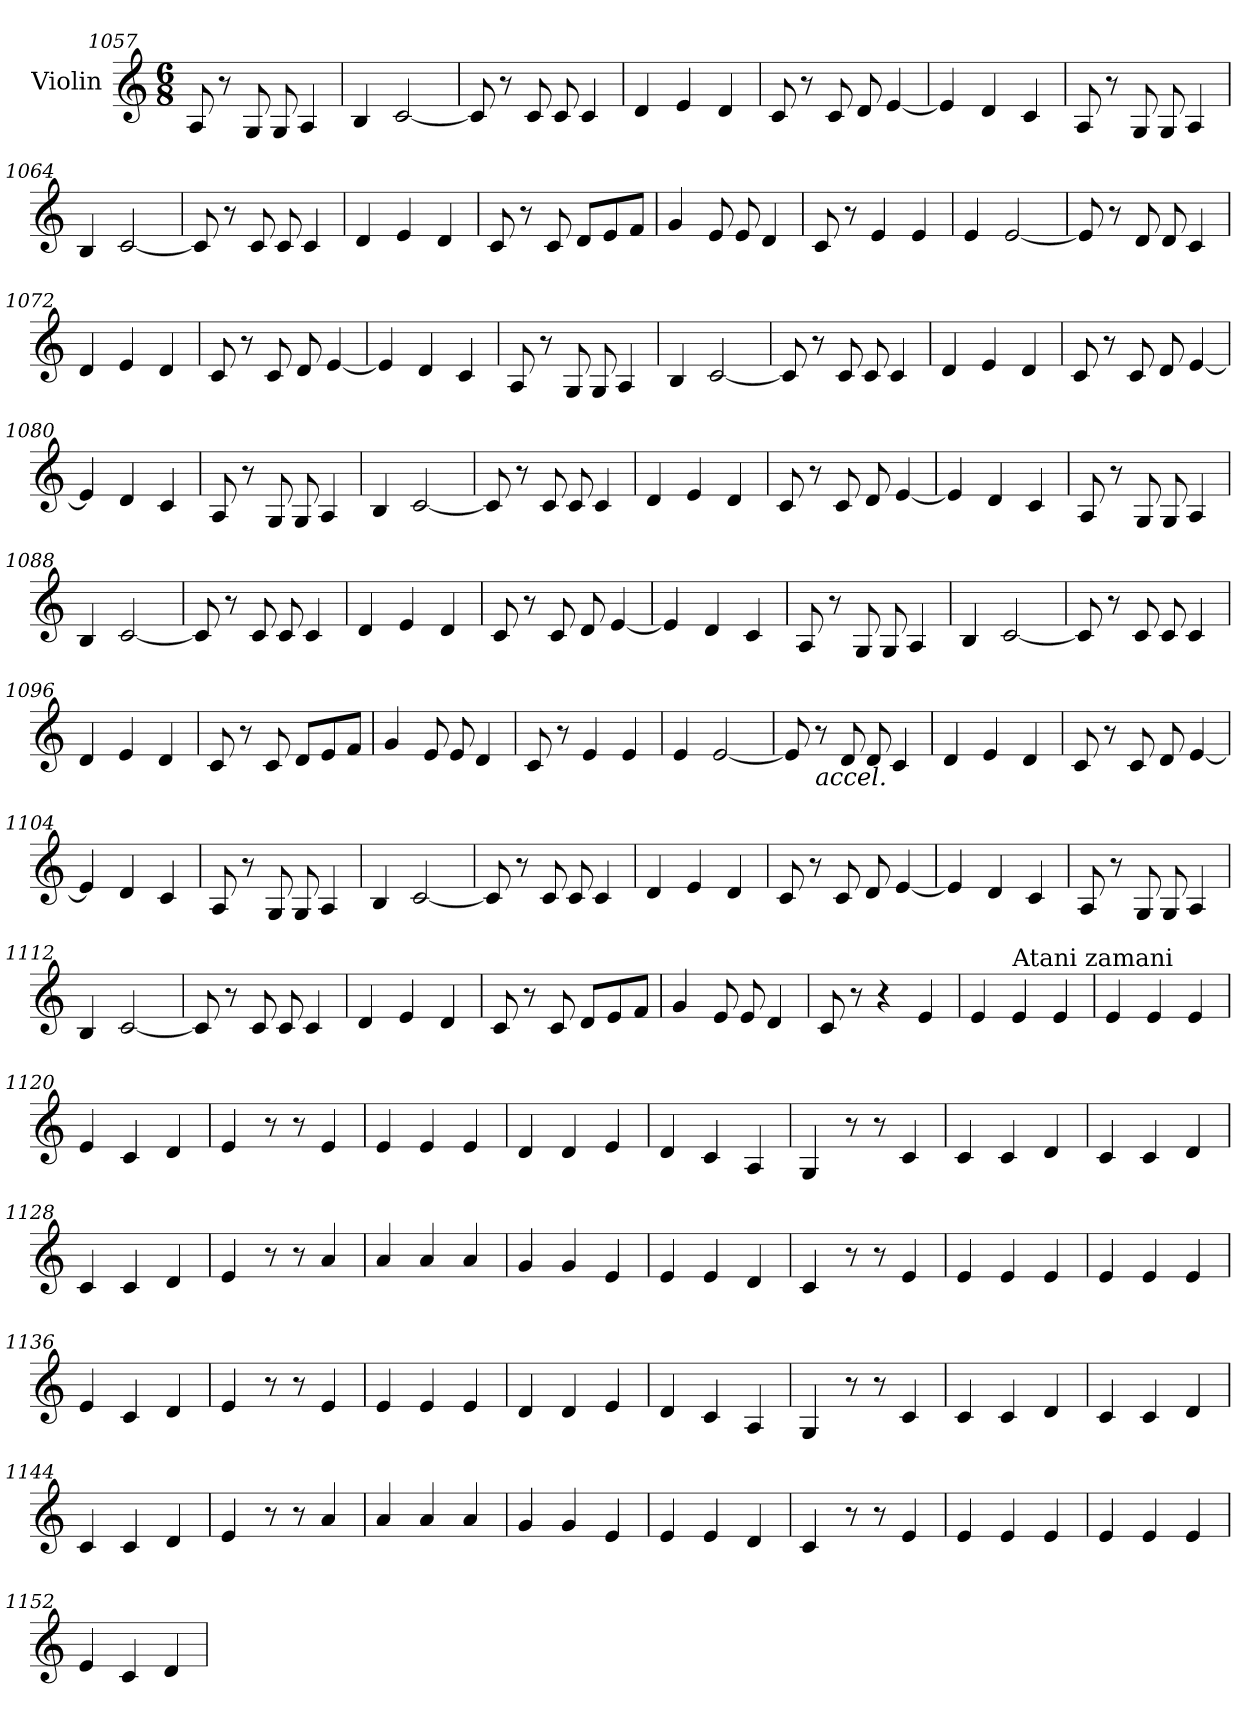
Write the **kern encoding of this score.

**kern
*part1
*staff1
*I"Violin
*clefG2
*k[]
*M6/8
=1057
8A/
8r
8G/
8G/
4A/
=1058
4B/
[2c/
!!LO:LB:g=z
=1059
8c/]
8r
8c/
8c/
4c/
=1060
4d/
4e/
4d/
=1061
8c/
8r
8c/
8d/
[4e/
=1062
4e/]
4d/
4c/
=1063
8A/
8r
8G/
8G/
4A/
=1064
4B/
[2c/
!!LO:LB:g=z
=1065
8c/]
8r
8c/
8c/
4c/
=1066
4d/
4e/
4d/
=1067
8c/
8r
8c/
8d/L
8e/
8f/J
=1068
4g/
8e/
8e/
4d/
=1069
8c/
8r
4e/
4e/
=1070
4e/
[2e/
!!LO:LB:g=z
=1071
8e/]
8r
8d/
8d/
4c/
=1072
4d/
4e/
4d/
=1073
8c/
8r
8c/
8d/
[4e/
=1074
4e/]
4d/
4c/
=1075
8A/
8r
8G/
8G/
4A/
=1076
4B/
[2c/
!!LO:LB:g=z
=1077
8c/]
8r
8c/
8c/
4c/
=1078
4d/
4e/
4d/
=1079
8c/
8r
8c/
8d/
[4e/
=1080
4e/]
4d/
4c/
=1081
8A/
8r
8G/
8G/
4A/
=1082
4B/
[2c/
!!LO:LB:g=z
=1083
8c/]
8r
8c/
8c/
4c/
=1084
4d/
4e/
4d/
=1085
8c/
8r
8c/
8d/
[4e/
=1086
4e/]
4d/
4c/
=1087
8A/
8r
8G/
8G/
4A/
=1088
4B/
[2c/
!!LO:LB:g=z
=1089
8c/]
8r
8c/
8c/
4c/
=1090
4d/
4e/
4d/
=1091
8c/
8r
8c/
8d/
[4e/
=1092
4e/]
4d/
4c/
=1093
8A/
8r
8G/
8G/
4A/
=1094
4B/
[2c/
!!LO:PB:g=z
=1095
8c/]
8r
8c/
8c/
4c/
=1096
4d/
4e/
4d/
=1097
8c/
8r
8c/
8d/L
8e/
8f/J
=1098
4g/
8e/
8e/
4d/
=1099
8c/
8r
4e/
4e/
=1100
4e/
[2e/
!!LO:LB:g=z
=1101
8e/]
!LO:TX:b:i:t=accel.
8r
8d/
8d/
4c/
=1102
4d/
4e/
4d/
=1103
8c/
8r
8c/
8d/
[4e/
=1104
4e/]
4d/
4c/
=1105
8A/
8r
8G/
8G/
4A/
=1106
4B/
[2c/
!!LO:LB:g=z
=1107
8c/]
8r
8c/
8c/
4c/
=1108
4d/
4e/
4d/
=1109
8c/
8r
8c/
8d/
[4e/
=1110
4e/]
4d/
4c/
=1111
8A/
8r
8G/
8G/
4A/
=1112
4B/
[2c/
!!LO:LB:g=z
=1113
8c/]
8r
8c/
8c/
4c/
=1114
4d/
4e/
4d/
=1115
8c/
8r
8c/
8d/L
8e/
8f/J
=1116
4g/
8e/
8e/
4d/
=1117
*MM180
8c/
8r
4r
4e/
=1118
4e/
!LO:TX:a:t=Atani zamani
4e/
4e/
!!LO:LB:g=z
=1119
4e/
4e/
4e/
=1120
4e/
4c/
4d/
=1121
4e/
8r
8r
4e/
=1122
4e/
4e/
4e/
=1123
4d/
4d/
4e/
=1124
4d/
4c/
4A/
=1125
4G/
8r
8r
4c/
!!LO:LB:g=z
=1126
4c/
4c/
4d/
=1127
4c/
4c/
4d/
=1128
4c/
4c/
4d/
=1129
4e/
8r
8r
4a/
=1130
4a/
4a/
4a/
=1131
4g/
4g/
4e/
=1132
4e/
4e/
4d/
!!LO:LB:g=z
=1133
4c/
8r
8r
4e/
=1134
4e/
4e/
4e/
=1135
4e/
4e/
4e/
=1136
4e/
4c/
4d/
=1137
4e/
8r
8r
4e/
=1138
4e/
4e/
4e/
=1139
4d/
4d/
4e/
!!LO:LB:g=z
=1140
4d/
4c/
4A/
=1141
4G/
8r
8r
4c/
=1142
4c/
4c/
4d/
=1143
4c/
4c/
4d/
=1144
4c/
4c/
4d/
=1145
4e/
8r
8r
4a/
=1146
4a/
4a/
4a/
!!LO:PB:g=z
=1147
4g/
4g/
4e/
=1148
4e/
4e/
4d/
=1149
4c/
8r
8r
4e/
=1150
4e/
4e/
4e/
=1151
4e/
4e/
4e/
=1152
4e/
4c/
4d/
=
*-
